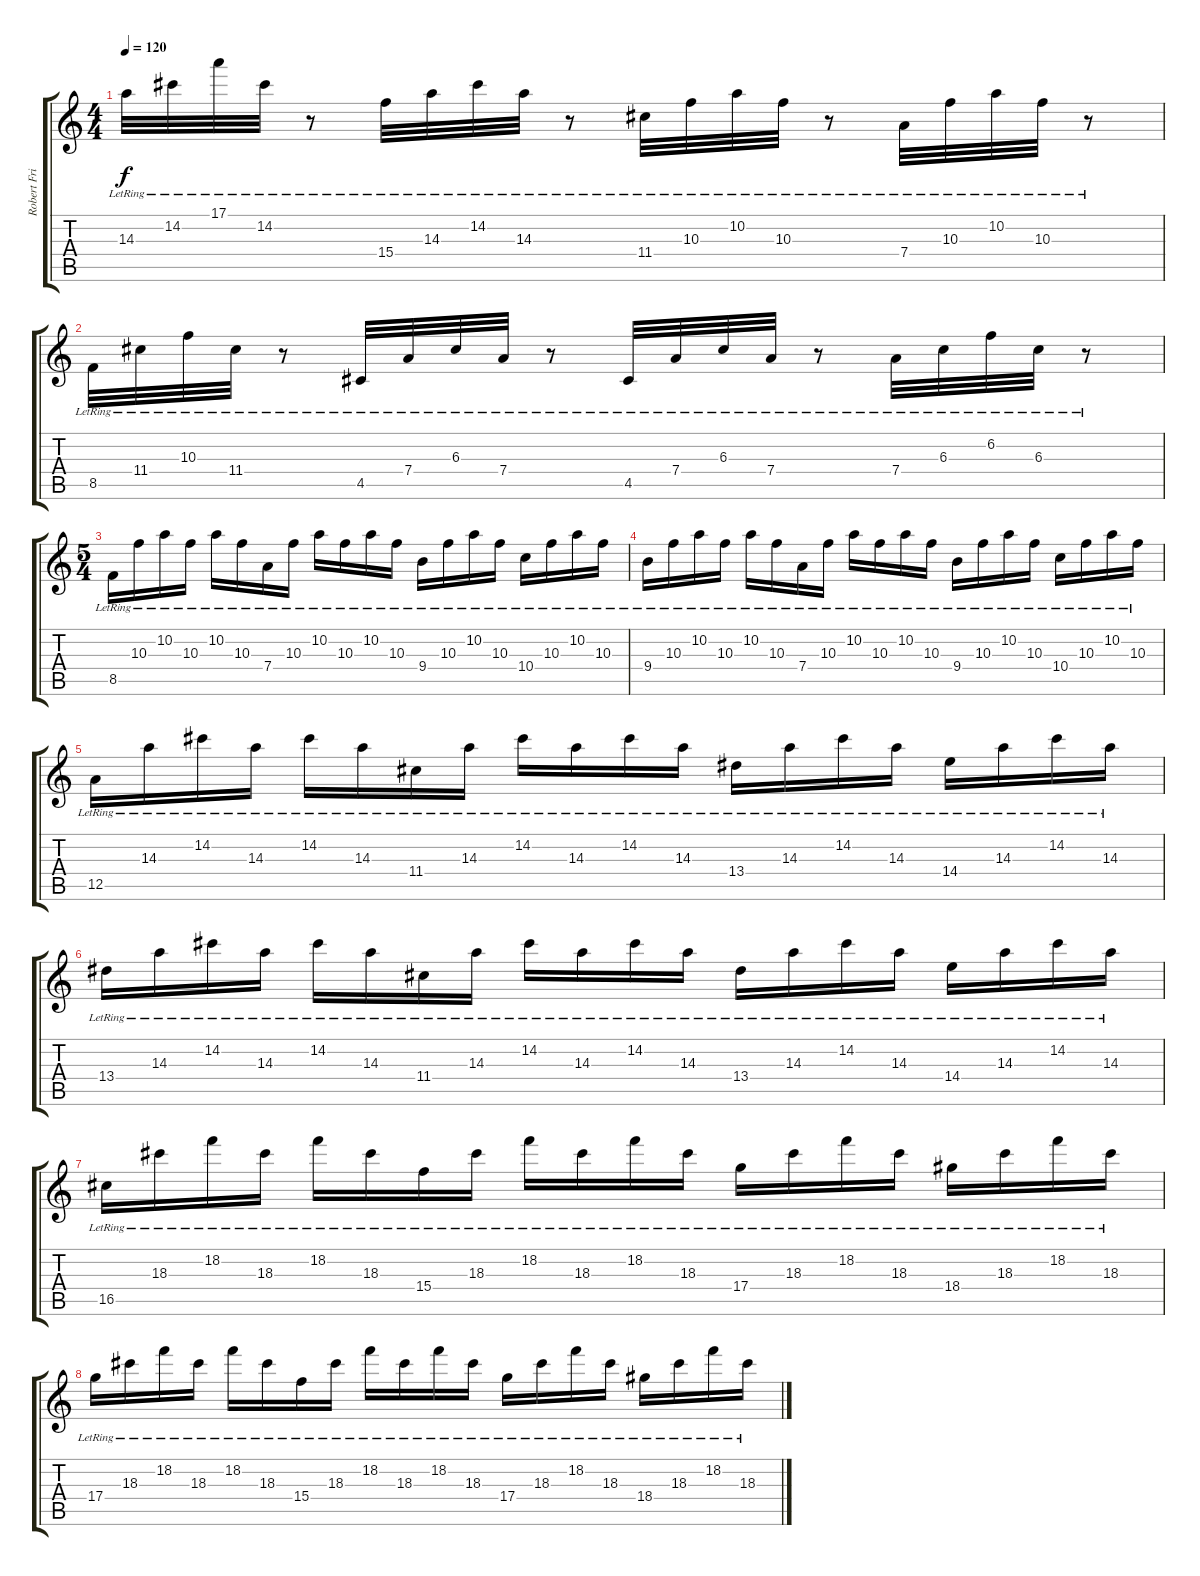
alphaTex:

\track ("Robert Fripp" "Robert Fri") {instrument electricguitarclean}
\staff {score tabs}
\tuning (E4 B3 G3 D3 A2 E2) {hide}
\ts (4 4)
\tempo 120
\clef g2
\ks c
14.3{lr}.32{dy f} 14.2{lr}.32 17.1{lr}.32 14.2{lr}.32 r.8 15.4{lr}.32 14.3{lr}.32 14.2{lr}.32 14.3{lr}.32 r.8 11.4{lr}.32 10.3{lr}.32 10.2{lr}.32 10.3{lr}.32 r.8 7.4{lr}.32 10.3{lr}.32 10.2{lr}.32 10.3{lr}.32 r.8 |
8.5{lr}.32 11.4{lr}.32 10.3{lr}.32 11.4{lr}.32 r.8 4.5{lr}.32 7.4{lr}.32 6.3{lr}.32 7.4{lr}.32 r.8 4.5{lr}.32 7.4{lr}.32 6.3{lr}.32 7.4{lr}.32 r.8 7.4{lr}.32 6.3{lr}.32 6.2{lr}.32 6.3{lr}.32 r.8 |
\ts (5 4)
8.5{lr}.16 10.3{lr}.16 10.2{lr}.16 10.3{lr}.16 10.2{lr}.16 10.3{lr}.16 7.4{lr}.16 10.3{lr}.16 10.2{lr}.16 10.3{lr}.16 10.2{lr}.16 10.3{lr}.16 9.4{lr}.16 10.3{lr}.16 10.2{lr}.16 10.3{lr}.16 10.4{lr}.16 10.3{lr}.16 10.2{lr}.16 10.3{lr}.16 |
9.4{lr}.16 10.3{lr}.16 10.2{lr}.16 10.3{lr}.16 10.2{lr}.16 10.3{lr}.16 7.4{lr}.16 10.3{lr}.16 10.2{lr}.16 10.3{lr}.16 10.2{lr}.16 10.3{lr}.16 9.4{lr}.16 10.3{lr}.16 10.2{lr}.16 10.3{lr}.16 10.4{lr}.16 10.3{lr}.16 10.2{lr}.16 10.3{lr}.16 |
12.5{lr}.16 14.3{lr}.16 14.2{lr}.16 14.3{lr}.16 14.2{lr}.16 14.3{lr}.16 11.4{lr}.16 14.3{lr}.16 14.2{lr}.16 14.3{lr}.16 14.2{lr}.16 14.3{lr}.16 13.4{lr}.16 14.3{lr}.16 14.2{lr}.16 14.3{lr}.16 14.4{lr}.16 14.3{lr}.16 14.2{lr}.16 14.3{lr}.16 |
13.4{lr}.16 14.3{lr}.16 14.2{lr}.16 14.3{lr}.16 14.2{lr}.16 14.3{lr}.16 11.4{lr}.16 14.3{lr}.16 14.2{lr}.16 14.3{lr}.16 14.2{lr}.16 14.3{lr}.16 13.4{lr}.16 14.3{lr}.16 14.2{lr}.16 14.3{lr}.16 14.4{lr}.16 14.3{lr}.16 14.2{lr}.16 14.3{lr}.16 |
16.5{lr}.16 18.3{lr}.16 18.2{lr}.16 18.3{lr}.16 18.2{lr}.16 18.3{lr}.16 15.4{lr}.16 18.3{lr}.16 18.2{lr}.16 18.3{lr}.16 18.2{lr}.16 18.3{lr}.16 17.4{lr}.16 18.3{lr}.16 18.2{lr}.16 18.3{lr}.16 18.4{lr}.16 18.3{lr}.16 18.2{lr}.16 18.3{lr}.16 |
17.4{lr}.16 18.3{lr}.16 18.2{lr}.16 18.3{lr}.16 18.2{lr}.16 18.3{lr}.16 15.4{lr}.16 18.3{lr}.16 18.2{lr}.16 18.3{lr}.16 18.2{lr}.16 18.3{lr}.16 17.4{lr}.16 18.3{lr}.16 18.2{lr}.16 18.3{lr}.16 18.4{lr}.16 18.3{lr}.16 18.2{lr}.16 18.3{lr}.16
